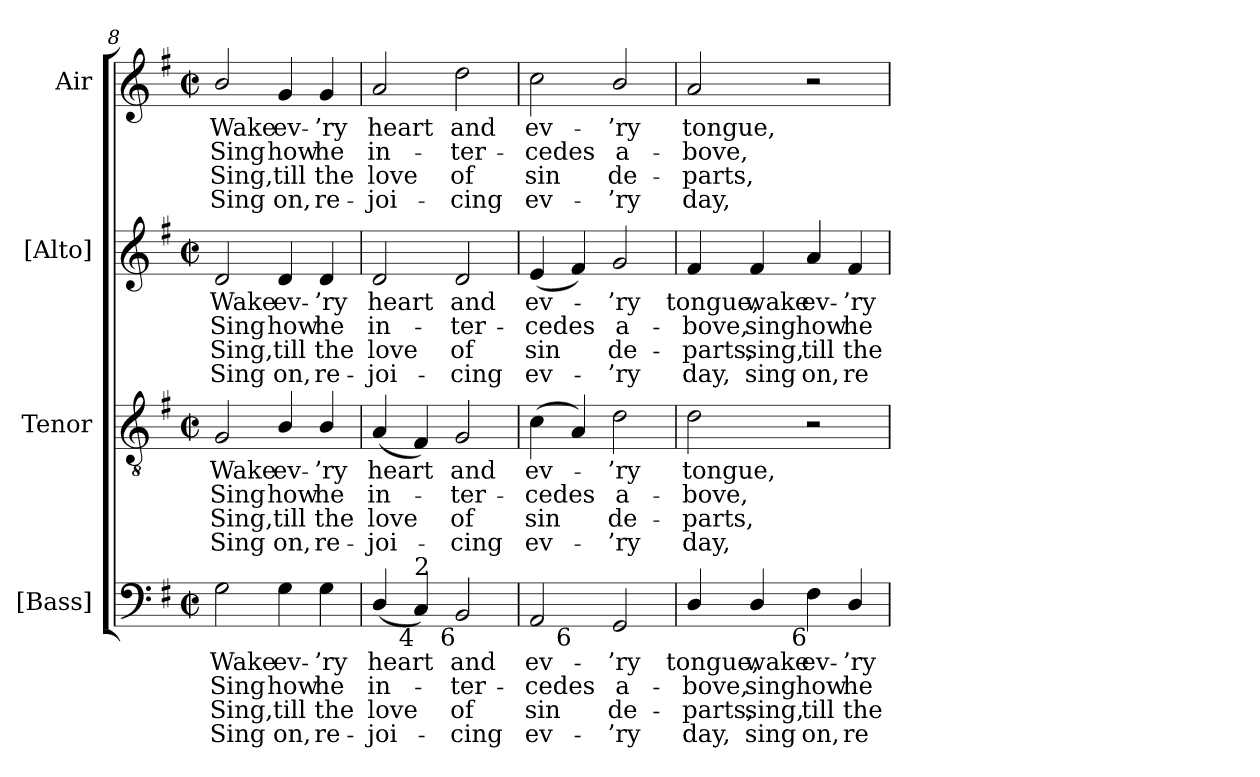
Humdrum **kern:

**kern	**text	**text	**text	**text	**kern	**text	**text	**text	**text	**kern	**text	**text	**text	**text	**kern	**text	**text	**text	**text
*part4	*part4	*part4	*part4	*part4	*part3	*part3	*part3	*part3	*part3	*part2	*part2	*part2	*part2	*part2	*part1	*part1	*part1	*part1	*part1
*staff4	*staff4	*staff4	*staff4	*staff4	*staff3	*staff3	*staff3	*staff3	*staff3	*staff2	*staff2	*staff2	*staff2	*staff2	*staff1	*staff1	*staff1	*staff1	*staff1
*I"[Bass]	*	*	*	*	*I"Tenor	*	*	*	*	*I"[Alto]	*	*	*	*	*I"Air	*	*	*	*
*I'B.	*	*	*	*	*I'T.	*	*	*	*	*I'A.	*	*	*	*	*	*	*	*	*
*clefF4	*	*	*	*	*clefGv2	*	*	*	*	*clefG2	*	*	*	*	*clefG2	*	*	*	*
*	*	*	*	*	*ITrd7c12	*	*	*	*	*	*	*	*	*	*	*	*	*	*
*k[f#]	*	*	*	*	*k[f#]	*	*	*	*	*k[f#]	*	*	*	*	*k[f#]	*	*	*	*
*G:	*	*	*	*	*G:	*	*	*	*	*G:	*	*	*	*	*G:	*	*	*	*
*M2/2	*	*	*	*	*M2/2	*	*	*	*	*M2/2	*	*	*	*	*M2/2	*	*	*	*
*met(c|)	*	*	*	*	*met(c|)	*	*	*	*	*met(c|)	*	*	*	*	*met(c|)	*	*	*	*
=8	=8	=8	=8	=8	=8	=8	=8	=8	=8	=8	=8	=8	=8	=8	=8	=8	=8	=8	=8
!	!LO:LY:b:color=#000000	!LO:LY:b:color=#000000	!LO:LY:b:color=#000000	!LO:LY:b:color=#000000	!	!	!	!	!	!	!	!	!	!	!	!	!	!	!
!	!	!	!	!	!	!LO:LY:b:color=#000000	!LO:LY:b:color=#000000	!LO:LY:b:color=#000000	!LO:LY:b:color=#000000	!	!	!	!	!	!	!	!	!	!
!	!	!	!	!	!	!	!	!	!	!	!LO:LY:b:color=#000000	!LO:LY:b:color=#000000	!LO:LY:b:color=#000000	!LO:LY:b:color=#000000	!	!	!	!	!
!	!	!	!	!	!	!	!	!	!	!	!	!	!	!	!	!LO:LY:b:color=#000000	!LO:LY:b:color=#000000	!LO:LY:b:color=#000000	!LO:LY:b:color=#000000
2Gi\	Wake	Sing	Sing,	Sing	2GGi/	Wake	Sing	Sing,	Sing	2di/	Wake	Sing	Sing,	Sing	2bi/	Wake	Sing	Sing,	Sing
!	!LO:LY:b:color=#000000	!LO:LY:b:color=#000000	!LO:LY:b:color=#000000	!LO:LY:b:color=#000000	!	!	!	!	!	!	!	!	!	!	!	!	!	!	!
!	!	!	!	!	!	!LO:LY:b:color=#000000	!LO:LY:b:color=#000000	!LO:LY:b:color=#000000	!LO:LY:b:color=#000000	!	!	!	!	!	!	!	!	!	!
!	!	!	!	!	!	!	!	!	!	!	!LO:LY:b:color=#000000	!LO:LY:b:color=#000000	!LO:LY:b:color=#000000	!LO:LY:b:color=#000000	!	!	!	!	!
!	!	!	!	!	!	!	!	!	!	!	!	!	!	!	!	!LO:LY:b:color=#000000	!LO:LY:b:color=#000000	!LO:LY:b:color=#000000	!LO:LY:b:color=#000000
4Gi\	ev-	how	till	on,	4BBi/	ev-	how	till	on,	4di/	ev-	how	till	on,	4gi/	ev-	how	till	on,
!	!LO:LY:b:color=#000000	!LO:LY:b:color=#000000	!LO:LY:b:color=#000000	!LO:LY:b:color=#000000	!	!	!	!	!	!	!	!	!	!	!	!	!	!	!
!	!	!	!	!	!	!LO:LY:b:color=#000000	!LO:LY:b:color=#000000	!LO:LY:b:color=#000000	!LO:LY:b:color=#000000	!	!	!	!	!	!	!	!	!	!
!	!	!	!	!	!	!	!	!	!	!	!LO:LY:b:color=#000000	!LO:LY:b:color=#000000	!LO:LY:b:color=#000000	!LO:LY:b:color=#000000	!	!	!	!	!
!	!	!	!	!	!	!	!	!	!	!	!	!	!	!	!	!LO:LY:b:color=#000000	!LO:LY:b:color=#000000	!LO:LY:b:color=#000000	!LO:LY:b:color=#000000
4Gi\	-’ry	he	the	re-	4BBi/	-’ry	he	the	re-	4di/	-’ry	he	the	re-	4gi/	-’ry	he	the	re-
=9	=9	=9	=9	=9	=9	=9	=9	=9	=9	=9	=9	=9	=9	=9	=9	=9	=9	=9	=9
!	!LO:LY:b:color=#000000	!LO:LY:b:color=#000000	!LO:LY:b:color=#000000	!LO:LY:b:color=#000000	!	!	!	!	!	!	!	!	!	!	!	!	!	!	!
!	!	!	!	!	!	!LO:LY:b:color=#000000	!LO:LY:b:color=#000000	!LO:LY:b:color=#000000	!LO:LY:b:color=#000000	!	!	!	!	!	!	!	!	!	!
!	!	!	!	!	!	!	!	!	!	!	!LO:LY:b:color=#000000	!LO:LY:b:color=#000000	!LO:LY:b:color=#000000	!LO:LY:b:color=#000000	!	!	!	!	!
!	!	!	!	!	!	!	!	!	!	!	!	!	!	!	!	!LO:LY:b:color=#000000	!LO:LY:b:color=#000000	!LO:LY:b:color=#000000	!LO:LY:b:color=#000000
(4Di/	heart	in-	-love	joi-	(4AAi/	heart	in-	-love	joi-	2di/	heart	in-	-love	joi-	2ai/	heart	in-	-love	joi-
!LO:TX:b:rj:t=4	!	!	!	!	!	!	!	!	!	!	!	!	!	!	!	!	!	!	!
!LO:TX:t=2	!	!	!	!	!	!	!	!	!	!	!	!	!	!	!	!	!	!	!
4Ci/)	.	.	.	.	4FF#i/)	.	.	.	.	.	.	.	.	.	.	.	.	.	.
!	!LO:LY:b:color=#000000	!LO:LY:b:color=#000000	!LO:LY:b:color=#000000	!LO:LY:b:color=#000000	!	!	!	!	!	!	!	!	!	!	!	!	!	!	!
!	!	!	!	!	!	!LO:LY:b:color=#000000	!LO:LY:b:color=#000000	!LO:LY:b:color=#000000	!LO:LY:b:color=#000000	!	!	!	!	!	!	!	!	!	!
!	!	!	!	!	!	!	!	!	!	!	!LO:LY:b:color=#000000	!LO:LY:b:color=#000000	!LO:LY:b:color=#000000	!LO:LY:b:color=#000000	!	!	!	!	!
!LO:TX:b:rj:t=6	!	!	!	!	!	!	!	!	!	!	!	!	!	!	!	!	!	!	!
!	!	!	!	!	!	!	!	!	!	!	!	!	!	!	!	!LO:LY:b:color=#000000	!LO:LY:b:color=#000000	!LO:LY:b:color=#000000	!LO:LY:b:color=#000000
2BBi/	and	-ter-	-of	cing	2GGi/	and	-ter-	-of	cing	2di/	and	-ter-	-of	cing	2ddi\	and	-ter-	-of	cing
=10	=10	=10	=10	=10	=10	=10	=10	=10	=10	=10	=10	=10	=10	=10	=10	=10	=10	=10	=10
!	!LO:LY:b:color=#000000	!LO:LY:b:color=#000000	!LO:LY:b:color=#000000	!LO:LY:b:color=#000000	!	!	!	!	!	!	!	!	!	!	!	!	!	!	!
!	!	!	!	!	!	!LO:LY:b:color=#000000	!LO:LY:b:color=#000000	!LO:LY:b:color=#000000	!LO:LY:b:color=#000000	!	!	!	!	!	!	!	!	!	!
!	!	!	!	!	!	!	!	!	!	!	!LO:LY:b:color=#000000	!LO:LY:b:color=#000000	!LO:LY:b:color=#000000	!LO:LY:b:color=#000000	!	!	!	!	!
!LO:TX:b:rj:t=5	!	!	!	!	!	!	!	!	!	!	!	!	!	!	!	!	!	!	!
!	!	!	!	!	!	!	!	!	!	!	!	!	!	!	!	!LO:LY:b:color=#000000	!LO:LY:b:color=#000000	!LO:LY:b:color=#000000	!LO:LY:b:color=#000000
*^	*	*	*	*	*	*	*	*	*	*	*	*	*	*	*	*	*	*	*
2AAi/	4ryy	ev-	-cedes	sin	ev-	(4Ci\	ev-	-cedes	sin	ev-	(4ei/	ev-	-cedes	sin	ev-	2cci\	ev-	-cedes	sin	ev-
!	!LO:TX:b:rj:t=6	!	!	!	!	!	!	!	!	!	!	!	!	!	!	!	!	!	!	!
.	2.ryy	.	.	.	.	4AAi/)	.	.	.	.	4f#i/)	.	.	.	.	.	.	.	.	.
!	!	!LO:LY:b:color=#000000	!LO:LY:b:color=#000000	!LO:LY:b:color=#000000	!LO:LY:b:color=#000000	!	!	!	!	!	!	!	!	!	!	!	!	!	!	!
!	!	!	!	!	!	!	!LO:LY:b:color=#000000	!LO:LY:b:color=#000000	!LO:LY:b:color=#000000	!LO:LY:b:color=#000000	!	!	!	!	!	!	!	!	!	!
!	!	!	!	!	!	!	!	!	!	!	!	!LO:LY:b:color=#000000	!LO:LY:b:color=#000000	!LO:LY:b:color=#000000	!LO:LY:b:color=#000000	!	!	!	!	!
!	!	!	!	!	!	!	!	!	!	!	!	!	!	!	!	!	!LO:LY:b:color=#000000	!LO:LY:b:color=#000000	!LO:LY:b:color=#000000	!LO:LY:b:color=#000000
2GGi/	.	-’ry	a-	-de-	-’ry	2Di\	-’ry	a-	-de-	-’ry	2gi/	-’ry	a-	-de-	-’ry	2bi/	-’ry	a-	-de-	-’ry
*v	*v	*	*	*	*	*	*	*	*	*	*	*	*	*	*	*	*	*	*	*
=11	=11	=11	=11	=11	=11	=11	=11	=11	=11	=11	=11	=11	=11	=11	=11	=11	=11	=11	=11
*^	*	*	*	*	*	*	*	*	*	*	*	*	*	*	*	*	*	*	*
!	!	!LO:LY:b:color=#000000	!LO:LY:b:color=#000000	!LO:LY:b:color=#000000	!LO:LY:b:color=#000000	!	!	!	!	!	!	!	!	!	!	!	!	!	!	!
*v	*v	*	*	*	*	*	*	*	*	*	*	*	*	*	*	*	*	*	*	*
*^	*	*	*	*	*	*	*	*	*	*	*	*	*	*	*	*	*	*	*
!	!	!	!	!	!	!	!LO:LY:b:color=#000000	!LO:LY:b:color=#000000	!LO:LY:b:color=#000000	!LO:LY:b:color=#000000	!	!	!	!	!	!	!	!	!	!
*v	*v	*	*	*	*	*	*	*	*	*	*	*	*	*	*	*	*	*	*	*
*^	*	*	*	*	*	*	*	*	*	*	*	*	*	*	*	*	*	*	*
!	!	!	!	!	!	!	!	!	!	!	!	!LO:LY:b:color=#000000	!LO:LY:b:color=#000000	!LO:LY:b:color=#000000	!LO:LY:b:color=#000000	!	!	!	!	!
*v	*v	*	*	*	*	*	*	*	*	*	*	*	*	*	*	*	*	*	*	*
*^	*	*	*	*	*	*	*	*	*	*	*	*	*	*	*	*	*	*	*
!	!	!	!	!	!	!	!	!	!	!	!	!	!	!	!	!	!LO:LY:b:color=#000000	!LO:LY:b:color=#000000	!LO:LY:b:color=#000000	!LO:LY:b:color=#000000
*v	*v	*	*	*	*	*	*	*	*	*	*	*	*	*	*	*	*	*	*	*
4Di/	tongue,	-bove,	parts,	day,	2Di\	tongue,	-bove,	parts,	day,	4f#i/	tongue,	-bove,	parts,	day,	2ai/	tongue,	-bove,	parts,	day,
!	!LO:LY:b:color=#000000	!LO:LY:b:color=#000000	!LO:LY:b:color=#000000	!LO:LY:b:color=#000000	!	!	!	!	!	!	!	!	!	!	!	!	!	!	!
!	!	!	!	!	!	!	!	!	!	!	!LO:LY:b:color=#000000	!LO:LY:b:color=#000000	!LO:LY:b:color=#000000	!LO:LY:b:color=#000000	!	!	!	!	!
4Di/	wake	sing	sing,	sing	.	.	.	.	.	4f#i/	wake	sing	sing,	sing	.	.	.	.	.
!	!LO:LY:b:color=#000000	!LO:LY:b:color=#000000	!LO:LY:b:color=#000000	!LO:LY:b:color=#000000	!	!	!	!	!	!	!	!	!	!	!	!	!	!	!
!LO:TX:b:rj:t=6	!	!	!	!	!	!	!	!	!	!	!	!	!	!	!	!	!	!	!
!	!	!	!	!	!	!	!	!	!	!	!LO:LY:b:color=#000000	!LO:LY:b:color=#000000	!LO:LY:b:color=#000000	!LO:LY:b:color=#000000	!	!	!	!	!
4F#i\	ev-	how	till	on,	2r	.	.	.	.	4ai/	ev-	how	till	on,	2r	.	.	.	.
!	!LO:LY:b:color=#000000	!LO:LY:b:color=#000000	!LO:LY:b:color=#000000	!LO:LY:b:color=#000000	!	!	!	!	!	!	!	!	!	!	!	!	!	!	!
!	!	!	!	!	!	!	!	!	!	!	!LO:LY:b:color=#000000	!LO:LY:b:color=#000000	!LO:LY:b:color=#000000	!LO:LY:b:color=#000000	!	!	!	!	!
4Di/	-’ry	he	the	re-	.	.	.	.	.	4f#i/	-’ry	he	the	re-	.	.	.	.	.
=	=	=	=	=	=	=	=	=	=	=	=	=	=	=	=	=	=	=	=
*-	*-	*-	*-	*-	*-	*-	*-	*-	*-	*-	*-	*-	*-	*-	*-	*-	*-	*-	*-
